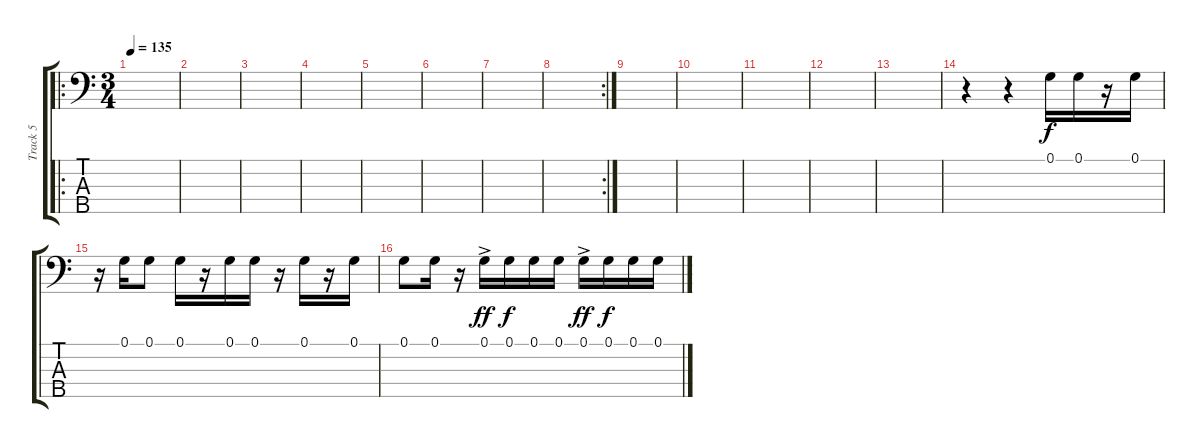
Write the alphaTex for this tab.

\track ("Track 5" "Track 5") {instrument electricbassfinger}
\staff {score tabs}
\tuning (G2 D2 A1 E1 B0) {hide}
\ro
\ts (3 4)
\section ("" "")
\tempo 135
\clef f4
\ks c
|
|
|
|
|
|
|
\rc 2
|
|
|
|
|
|
r.4{volume 3} r.4{volume 7} 0.1.16 0.1.16 r.16 0.1.16 |
r.16 0.1.16 0.1.8 0.1.16 r.16 0.1.16 0.1.16 r.16 0.1.16 r.16 0.1.16 |
0.1.8 0.1.16 r.16 0.1{ac}.16{dy ff} 0.1.16{dy f} 0.1.16 0.1.16 0.1{ac}.16{dy ff} 0.1.16{dy f} 0.1.16 0.1.16
